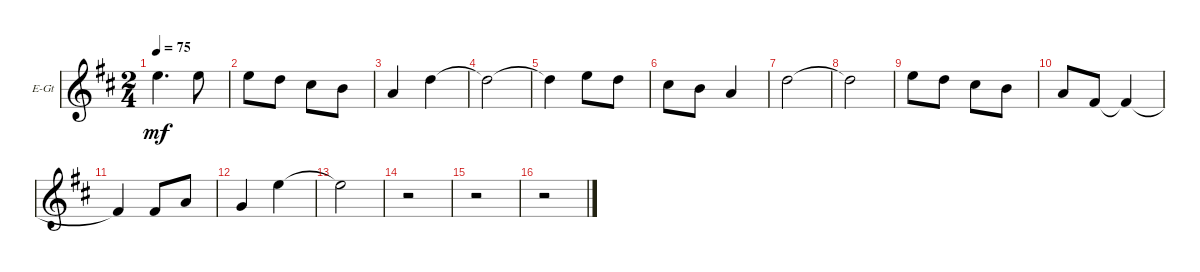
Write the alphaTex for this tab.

\defaultSystemsLayout 4
\bracketExtendMode groupsimilarinstruments
\firstSystemTrackNameOrientation horizontal
\otherSystemsTrackNameOrientation horizontal
\track ("Art's Voice" "E-Gt") {instrument electricguitarclean}
\staff {score}
\tuning (E4 B3 G3 D3 A2 E2)
\ts (2 4)
\tempo 75
\clef g2
\scale
0.333333
\ks d
0.1{t}.4{d dy mf} 0.1.8 |
\scale
0.333333 0.1.8 3.2.8 2.2.8 0.2.8 |
\scale
0.333333 2.3.4 3.2.4 |
\scale
0.333333 3.2{t}.2 |
\scale
0.333333 3.2{t}.4 0.1.8 3.2.8 |
\scale
0.333333 2.2.8 0.2.8 2.3.4 |
\scale
0.333333 3.2.2 |
\scale
0.333333 3.2{t}.2 |
\scale
0.333333 0.1.8 3.2.8 2.2.8 0.2.8 |
\scale
0.333333 2.3.8 4.4.8 4.4{t}.4 |
\scale
0.333333 4.4{t}.4 4.4.8 2.3.8 |
\scale
0.333333 0.3.4 0.1.4 |
\scale
0.333333 0.1{t}.2 |
\scale
0.333333 r.2 |
\scale
0.333333 r.2 |
\scale
0.333333 r.2
